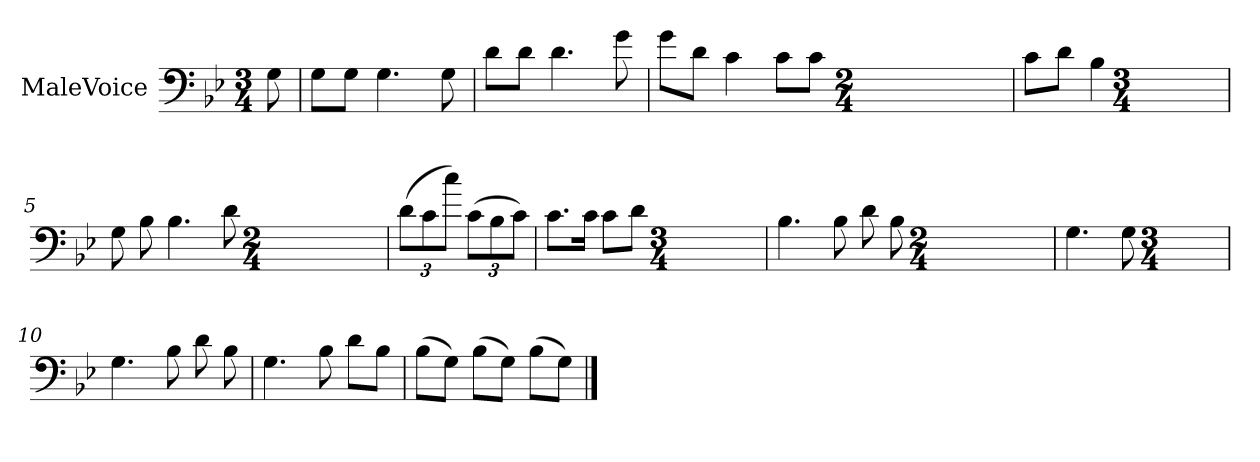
**kern
*part1
*staff1
*I"MaleVoice
*clefF4
*k[b-e-]
*M3/4
*MM80
=
8G
=1
8G\L
8G\J
4.G
8G
=2
8d\L
8d\J
4.d
8g
=3
8g\L
8d\J
4c
8c\L
8c\J
*M2/4
=4
8c\L
8d\J
4B-
*M3/4
=5
8G
8B-
4.B-
8d
*M2/4
=6
(12d\L
12c\
12cc\J)
(12c\L
12B-\
12c\J)
=7
8.c\L
16c\Jk
8c\L
8d\J
*M3/4
=8
4.B-
8B-
8d
8B-
*M2/4
=9
4.G
8G
*M3/4
=10
4.G
8B-
8d
8B-
=11
4.G
8B-
8d\L
8B-\J
=12
(8B-\L
8G\J)
(8B-\L
8G\J)
(8B-\L
8G\J)
==
*-
